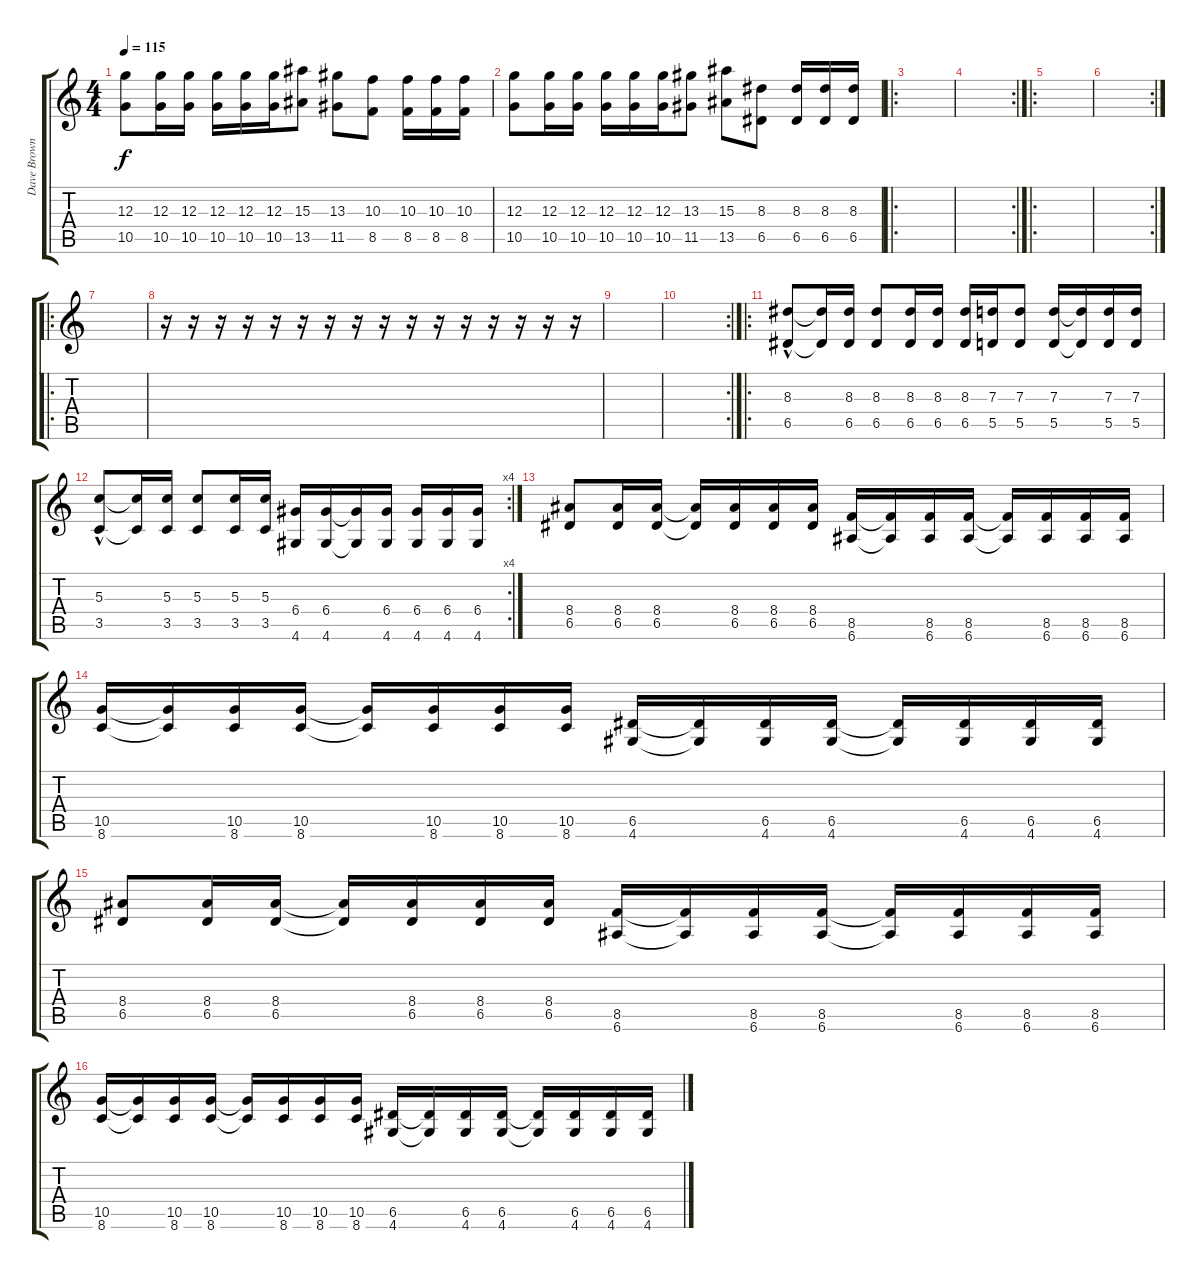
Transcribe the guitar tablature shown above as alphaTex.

\track ("Dave BrownSound" "Dave Brown") {instrument distortionguitar}
\staff {score tabs}
\tuning (E4 B3 G3 D3 A2 E2) {hide}
\ts (4 4)
\tempo 115
\clef g2
\ks c
(12.3 10.5).8{dy f} (12.3 10.5).16 (12.3 10.5).16 (12.3 10.5).16 (12.3 10.5).16 (12.3 10.5).16 (15.3 13.5).8 (13.3 11.5).8 (10.3 8.5).8 (10.3 8.5).16 (10.3 8.5).16 (10.3 8.5).16 |
(12.3 10.5).8 (12.3 10.5).16 (12.3 10.5).16 (12.3 10.5).16 (12.3 10.5).16 (12.3 10.5).16 (13.3 11.5).8 (15.3 13.5).8 (8.3 6.5).8 (8.3 6.5).16 (8.3 6.5).16 (8.3 6.5).16 |
\ro
|
\rc 2
|
\ro
|
\rc 2
|
\ro
|
r.16 r.16 r.16 r.16 r.16 r.16 r.16 r.16 r.16 r.16 r.16 r.16 r.16 r.16 r.16 r.16 |
|
\rc 2
|
\ro
(8.3 6.5{hac}).8{volume 12} (8.3{t} 6.5{t}).16 (8.3 6.5).16 (8.3 6.5).8 (8.3 6.5).16 (8.3 6.5).16 (8.3 6.5).16 (7.3 5.5).16 (7.3 5.5).8 (7.3 5.5).16 (7.3{t} 5.5{t}).16 (7.3 5.5).16 (7.3 5.5).16 |
\rc 4
(5.3 3.5{hac}).8 (5.3{t} 3.5{t}).16 (5.3 3.5).16 (5.3 3.5).8 (5.3 3.5).16 (5.3 3.5).16 (6.4 4.6).16 (6.4 4.6).16 (6.4{t} 4.6{t}).16 (6.4 4.6).16 (6.4 4.6).16 (6.4 4.6).16 (6.4 4.6).16 |
(8.4 6.5).8{volume 13} (8.4 6.5).16 (8.4 6.5).16 (8.4{t} 6.5{t}).16 (8.4 6.5).16 (8.4 6.5).16 (8.4 6.5).16 (8.5 6.6).16 (8.5{t} 6.6{t}).16 (8.5 6.6).16 (8.5 6.6).16 (8.5{t} 6.6{t}).16 (8.5 6.6).16 (8.5 6.6).16 (8.5 6.6).16 |
(10.5 8.6).16 (10.5{t} 8.6{t}).16 (10.5 8.6).16 (10.5 8.6).16 (10.5{t} 8.6{t}).16 (10.5 8.6).16 (10.5 8.6).16 (10.5 8.6).16 (6.5 4.6).16 (6.5{t} 4.6{t}).16 (6.5 4.6).16 (6.5 4.6).16 (6.5{t} 4.6{t}).16 (6.5 4.6).16 (6.5 4.6).16 (6.5 4.6).16 |
(8.4 6.5).8{volume 13} (8.4 6.5).16 (8.4 6.5).16 (8.4{t} 6.5{t}).16 (8.4 6.5).16 (8.4 6.5).16 (8.4 6.5).16 (8.5 6.6).16 (8.5{t} 6.6{t}).16 (8.5 6.6).16 (8.5 6.6).16 (8.5{t} 6.6{t}).16 (8.5 6.6).16 (8.5 6.6).16 (8.5 6.6).16 |
(10.5 8.6).16 (10.5{t} 8.6{t}).16 (10.5 8.6).16 (10.5 8.6).16 (10.5{t} 8.6{t}).16 (10.5 8.6).16 (10.5 8.6).16 (10.5 8.6).16 (6.5 4.6).16 (6.5{t} 4.6{t}).16 (6.5 4.6).16 (6.5 4.6).16 (6.5{t} 4.6{t}).16 (6.5 4.6).16 (6.5 4.6).16 (6.5 4.6).16
